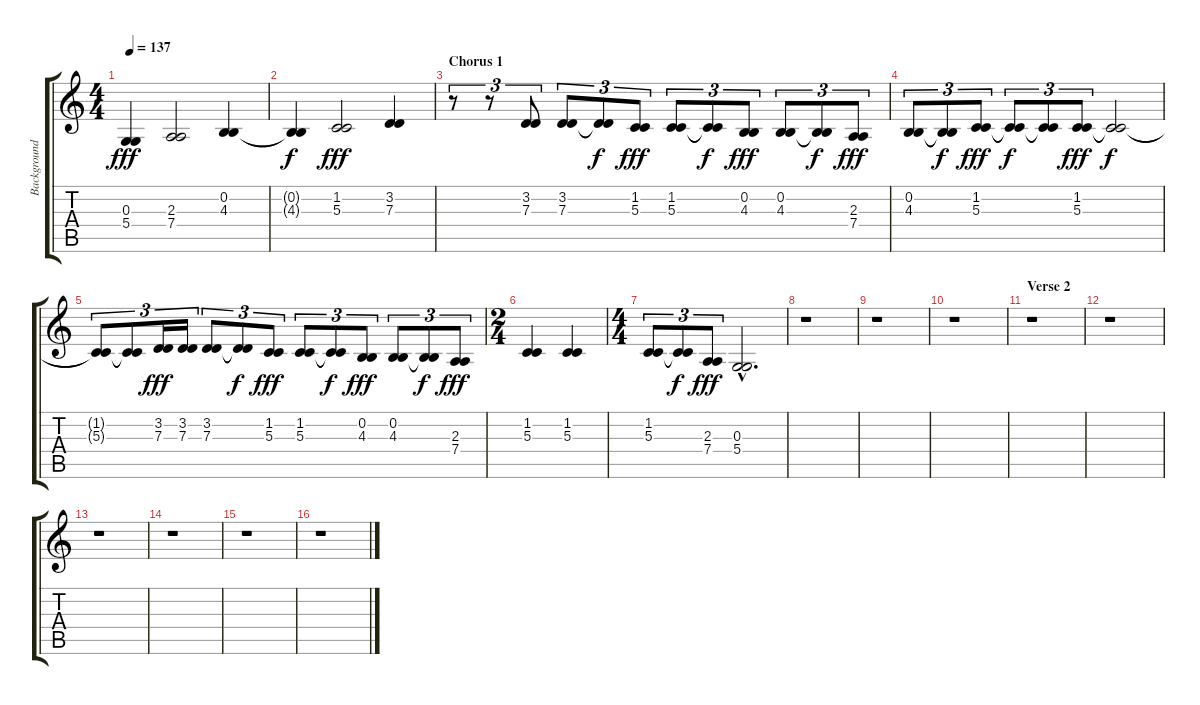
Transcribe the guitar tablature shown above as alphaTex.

\track ("Background Vocals" "Background") {instrument lead1square}
\staff {score tabs}
\tuning (E4 B3 G3 D3 A2 E2) {hide}
\ts (4 4)
\tempo 137
\clef g2
\ks c
(0.3 5.4).4{dy fff} (2.3 7.4).2 (0.2 4.3).4 |
(0.2{t} 4.3{t}).4{dy f} (1.2 5.3).2{dy fff} (3.2 7.3).4 |
\section ("" "Chorus 1")
r.8{tu (3 2)} r.8{tu (3 2)} (3.2 7.3).8{tu (3 2)} (3.2 7.3).8{tu (3 2)} (3.2{t} 7.3{t}).8{tu (3 2) dy f} (1.2 5.3).8{tu (3 2) dy fff} (1.2 5.3).8{tu (3 2)} (1.2{t} 5.3{t}).8{tu (3 2) dy f} (0.2 4.3).8{tu (3 2) dy fff} (0.2 4.3).8{tu (3 2)} (0.2{t} 4.3{t}).8{tu (3 2) dy f} (2.3 7.4).8{tu (3 2) dy fff} |
(0.2 4.3).8{tu (3 2)} (0.2{t} 4.3{t}).8{tu (3 2) dy f} (1.2 5.3).8{tu (3 2) dy fff} (1.2{t} 5.3{t}).8{tu (3 2) dy f} (1.2{t} 5.3{t}).8{tu (3 2)} (1.2 5.3).8{tu (3 2) dy fff} (1.2{t} 5.3{t}).2{dy f} |
(1.2{t} 5.3{t}).8{tu (3 2)} (1.2{t} 5.3{t}).8{tu (3 2)} (3.2 7.3).16{tu (3 2) dy fff} (3.2 7.3).16{tu (3 2)} (3.2 7.3).8{tu (3 2)} (3.2{t} 7.3{t}).8{tu (3 2) dy f} (1.2 5.3).8{tu (3 2) dy fff} (1.2 5.3).8{tu (3 2)} (1.2{t} 5.3{t}).8{tu (3 2) dy f} (0.2 4.3).8{tu (3 2) dy fff} (0.2 4.3).8{tu (3 2)} (0.2{t} 4.3{t}).8{tu (3 2) dy f} (2.3 7.4).8{tu (3 2) dy fff} |
\ts (2 4)
(1.2 5.3).4 (1.2 5.3).4 |
\ts (4 4)
(1.2 5.3).8{tu (3 2)} (1.2{t} 5.3{t}).8{tu (3 2) dy f} (2.3 7.4).8{tu (3 2) dy fff} (0.3{hac} 5.4{hac}).2{d volume 2} |
r.1 |
r.1 |
r.1 |
\section ("" "Verse 2")
r.1 |
r.1 |
r.1 |
r.1 |
r.1 |
r.1
